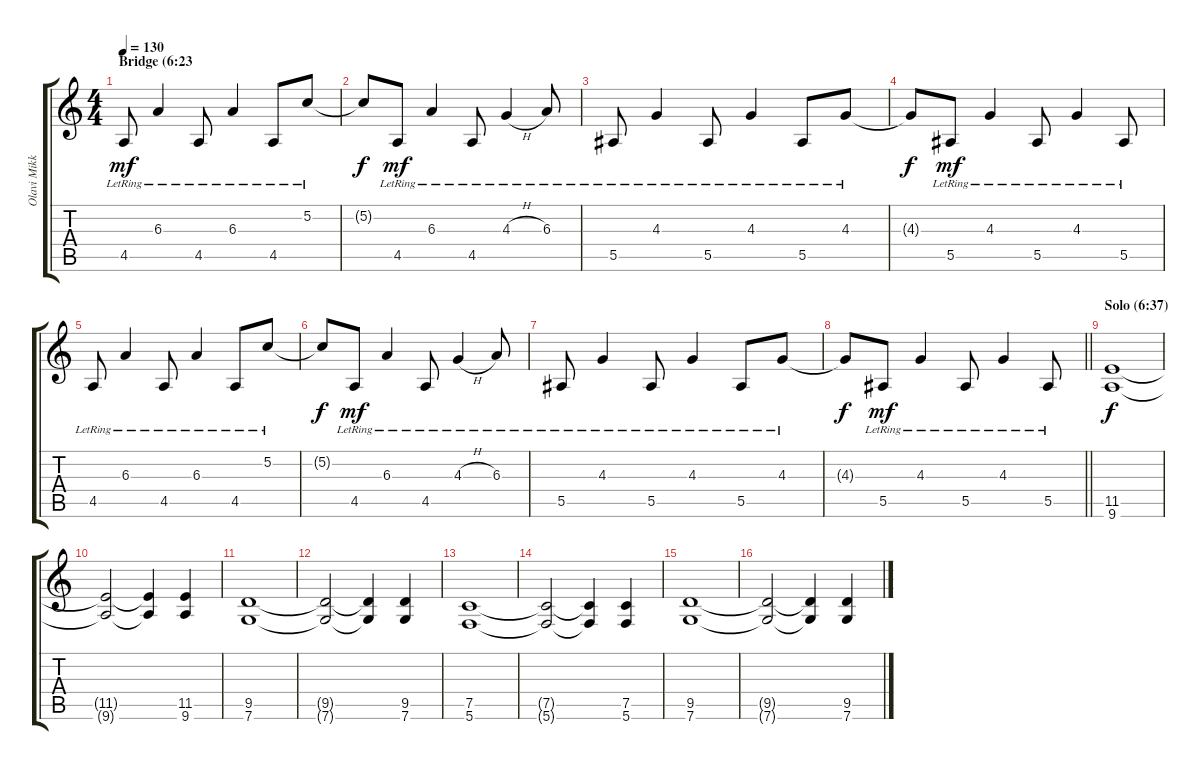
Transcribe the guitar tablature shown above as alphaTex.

\track ("Olavi Mikkonen 1" "Olavi Mikk") {instrument distortionguitar}
\staff {score tabs}
\tuning (C4 G3 Eb3 Bb2 F2 C2) {hide}
\ts (4 4)
\section ("" "Bridge (6:23")
\tempo 130
\clef g2
\ks c
4.5{lr}.8{dy mf} 6.3{lr}.4 4.5{lr}.8 6.3{lr}.4 4.5{lr}.8 5.2{lr}.8 |
5.2{t}.8{dy f} 4.5{lr}.8{dy mf} 6.3{lr}.4 4.5{lr}.8 4.3{h lr}.4 6.3{lr}.8 |
5.5{lr}.8 4.3{lr}.4 5.5{lr}.8 4.3{lr}.4 5.5{lr}.8 4.3{lr}.8 |
4.3{t}.8{dy f} 5.5{lr}.8{dy mf} 4.3{lr}.4 5.5{lr}.8 4.3{lr}.4 5.5{lr}.8 |
4.5{lr}.8 6.3{lr}.4 4.5{lr}.8 6.3{lr}.4 4.5{lr}.8 5.2{lr}.8 |
5.2{t}.8{dy f} 4.5{lr}.8{dy mf} 6.3{lr}.4 4.5{lr}.8 4.3{h lr}.4 6.3{lr}.8 |
5.5{lr}.8 4.3{lr}.4 5.5{lr}.8 4.3{lr}.4 5.5{lr}.8 4.3{lr}.8 |
\barLineRight lightlight
4.3{t}.8{dy f} 5.5{lr}.8{dy mf} 4.3{lr}.4 5.5{lr}.8 4.3{lr}.4 5.5{lr}.8 |
\section ("" "Solo (6:37)")
(11.5 9.6).1{dy f} |
(11.5{t} 9.6{t}).2 (11.5{t} 9.6{t}).4 (11.5 9.6).4 |
(9.5 7.6).1 |
(9.5{t} 7.6{t}).2 (9.5{t} 7.6{t}).4 (9.5 7.6).4 |
(7.5 5.6).1 |
(7.5{t} 5.6{t}).2 (7.5{t} 5.6{t}).4 (7.5 5.6).4 |
(9.5 7.6).1 |
(9.5{t} 7.6{t}).2 (9.5{t} 7.6{t}).4 (9.5 7.6).4
